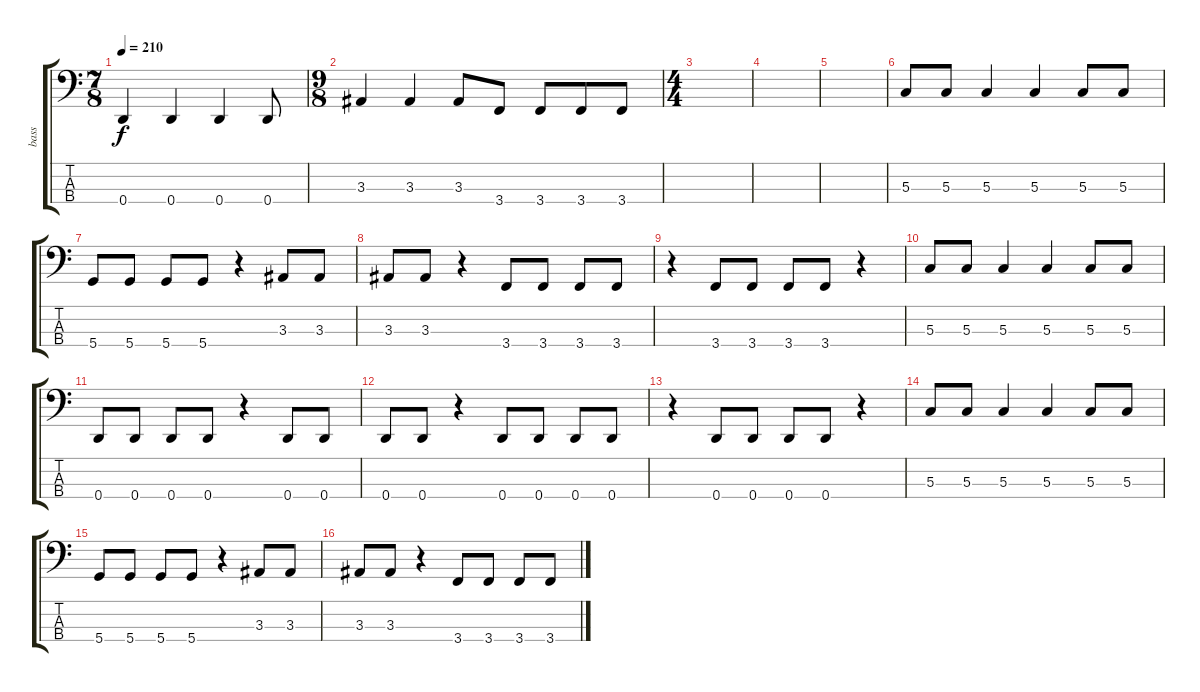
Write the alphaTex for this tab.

\track ("bass" "bass") {instrument electricbasspick}
\staff {score tabs}
\tuning (F2 C2 G1 D1) {hide}
\ts (7 8)
\tempo 210
\clef f4
\ks c
0.4.4{dy f} 0.4.4 0.4.4 0.4.8 |
\ts (9 8)
3.3.4 3.3.4 3.3.8 3.4.8 3.4.8 3.4.8 3.4.8 |
\ts (4 4)
|
|
|
5.3.8 5.3.8 5.3.4 5.3.4 5.3.8 5.3.8 |
5.4.8 5.4.8 5.4.8 5.4.8 r.4 3.3.8 3.3.8 |
3.3.8 3.3.8 r.4 3.4.8 3.4.8 3.4.8 3.4.8 |
r.4 3.4.8 3.4.8 3.4.8 3.4.8 r.4 |
5.3.8 5.3.8 5.3.4 5.3.4 5.3.8 5.3.8 |
0.4.8 0.4.8 0.4.8 0.4.8 r.4 0.4.8 0.4.8 |
0.4.8 0.4.8 r.4 0.4.8 0.4.8 0.4.8 0.4.8 |
r.4 0.4.8 0.4.8 0.4.8 0.4.8 r.4 |
5.3.8 5.3.8 5.3.4 5.3.4 5.3.8 5.3.8 |
5.4.8 5.4.8 5.4.8 5.4.8 r.4 3.3.8 3.3.8 |
3.3.8 3.3.8 r.4 3.4.8 3.4.8 3.4.8 3.4.8
